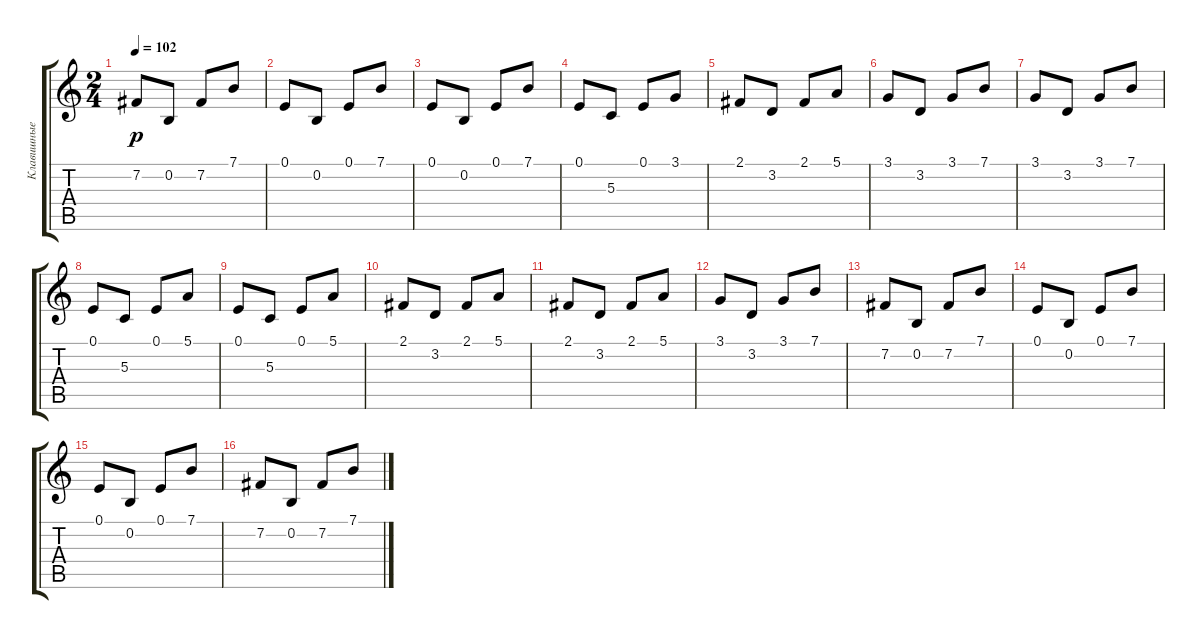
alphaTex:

\track ("Клавишные" "Клавишные") {instrument synthbrass2}
\staff {score tabs}
\tuning (E4 B3 G3 D3 A2 E2) {hide}
\ts (2 4)
\tempo 102
\clef g2
\ks c
7.2.8{dy p} 0.2.8 7.2.8 7.1.8 |
0.1.8 0.2.8 0.1.8 7.1.8 |
0.1.8 0.2.8 0.1.8 7.1.8 |
0.1.8 5.3.8 0.1.8 3.1.8 |
2.1.8 3.2.8 2.1.8 5.1.8 |
3.1.8 3.2.8 3.1.8 7.1.8 |
3.1.8 3.2.8 3.1.8 7.1.8 |
0.1.8 5.3.8 0.1.8 5.1.8 |
0.1.8 5.3.8 0.1.8 5.1.8 |
2.1.8 3.2.8 2.1.8 5.1.8 |
2.1.8 3.2.8 2.1.8 5.1.8 |
3.1.8 3.2.8 3.1.8 7.1.8 |
7.2.8 0.2.8 7.2.8 7.1.8 |
0.1.8 0.2.8 0.1.8 7.1.8 |
0.1.8 0.2.8 0.1.8 7.1.8 |
7.2.8 0.2.8 7.2.8 7.1.8
